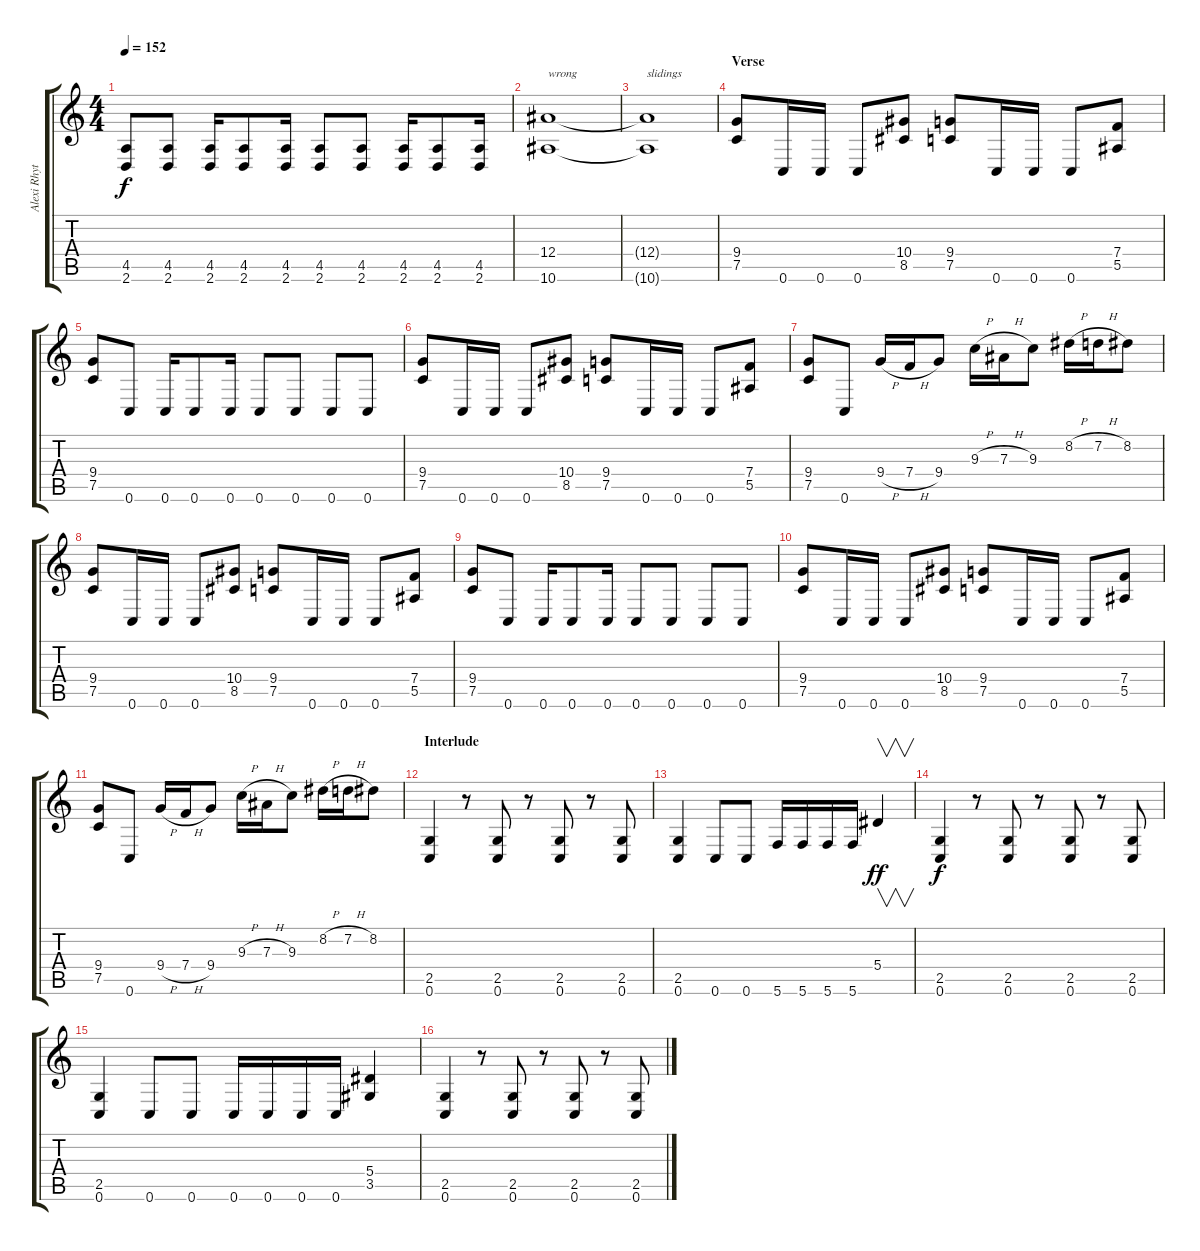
\track ("Alexi Rhythm" "Alexi Rhyt") {instrument overdrivenguitar}
\staff {score tabs}
\tuning (C4 G3 Eb3 Bb2 F2 C2) {hide}
\ts (4 4)
\tempo 152
\clef g2
\ks c
(4.5 2.6).8{dy f} (4.5 2.6).8 (4.5 2.6).16 (4.5 2.6).8 (4.5 2.6).16 (4.5 2.6).8 (4.5 2.6).8 (4.5 2.6).16 (4.5 2.6).8 (4.5 2.6).16 |
(12.4 10.6).1{txt "wrong"} |
(12.4{t} 10.6{t}).1{txt "slidings"} |
\section ("" "Verse")
(9.4 7.5).8 0.6.16 0.6.16 0.6.8 (10.4 8.5).8 (9.4 7.5).8 0.6.16 0.6.16 0.6.8 (7.4 5.5).8 |
(9.4 7.5).8 0.6.8 0.6.16 0.6.8 0.6.16 0.6.8 0.6.8 0.6.8 0.6.8 |
(9.4 7.5).8 0.6.16 0.6.16 0.6.8 (10.4 8.5).8 (9.4 7.5).8 0.6.16 0.6.16 0.6.8 (7.4 5.5).8 |
(9.4 7.5).8 0.6.8 9.4{h}.16 7.4{h}.16 9.4.8 9.3{h}.16 7.3{h}.16 9.3.8 8.2{h}.16 7.2{h}.16 8.2.8 |
(9.4 7.5).8 0.6.16 0.6.16 0.6.8 (10.4 8.5).8 (9.4 7.5).8 0.6.16 0.6.16 0.6.8 (7.4 5.5).8 |
(9.4 7.5).8 0.6.8 0.6.16 0.6.8 0.6.16 0.6.8 0.6.8 0.6.8 0.6.8 |
(9.4 7.5).8 0.6.16 0.6.16 0.6.8 (10.4 8.5).8 (9.4 7.5).8 0.6.16 0.6.16 0.6.8 (7.4 5.5).8 |
(9.4 7.5).8 0.6.8 9.4{h}.16 7.4{h}.16 9.4.8 9.3{h}.16 7.3{h}.16 9.3.8 8.2{h}.16 7.2{h}.16 8.2.8 |
\section ("" "Interlude ")
(2.5 0.6).4{instrument overdrivenguitar} r.8 (2.5 0.6).8 r.8 (2.5 0.6).8 r.8 (2.5 0.6).8 |
(2.5 0.6).4 0.6.8 0.6.8 5.6.16 5.6.16 5.6.16 5.6.16 5.4.4{v dy ff instrument guitarharmonics} |
(2.5 0.6).4{dy f instrument overdrivenguitar} r.8 (2.5 0.6).8 r.8 (2.5 0.6).8 r.8 (2.5 0.6).8 |
(2.5 0.6).4 0.6.8 0.6.8 0.6.16 0.6.16 0.6.16 0.6.16 (5.4 3.5).4 |
(2.5 0.6).4{instrument overdrivenguitar} r.8 (2.5 0.6).8 r.8 (2.5 0.6).8 r.8 (2.5 0.6).8
